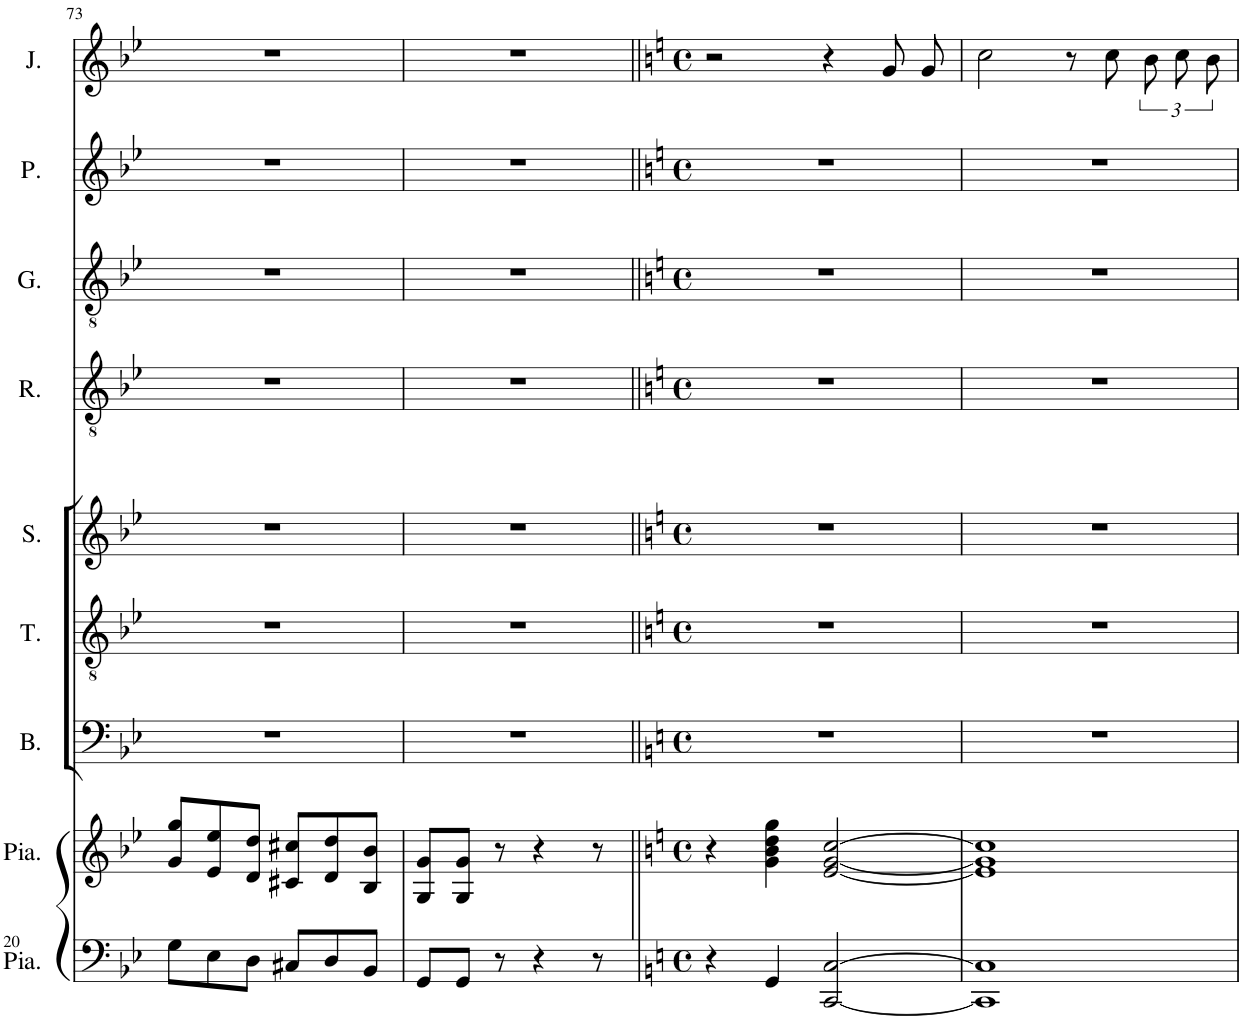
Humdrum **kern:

**kern	**kern	**kern	**kern	**kern	**kern	**kern	**kern	**kern
*part9	*part8	*part7	*part6	*part5	*part4	*part3	*part2	*part1
*staff9	*staff8	*staff7	*staff6	*staff5	*staff4	*staff3	*staff2	*staff1
*I"Piano	*I"Piano	*I"Bass	*I"Ténor	*I"Sopranis	*I"Raphaël	*I"Galuchet	*I"Mme Palestine	*I"Jeanne
*I'Pia.	*I'Pia.	*I'B.	*I'T.	*I'S.	*I'R.	*I'G.	*I'P.	*I'J.
!!LO:PB:g=z
*clefF4	*clefG2	*clefF4	*clefGv2	*clefG2	*clefGv2	*clefGv2	*clefG2	*clefG2
*	*	*	*	*Trd1c2	*Trd12c21	*	*Trd5c9	*
*k[b-e-]	*k[b-e-]	*k[b-e-]	*k[b-e-]	*k[b-e-]	*k[b-e-]	*k[b-e-]	*k[b-e-]	*k[b-e-]
*M6/8	*M6/8	*M6/8	*M6/8	*M6/8	*M6/8	*M6/8	*M6/8	*M6/8
=73	=73	=73	=73	=73	=73	=73	=73	=73
8G\L	8g/ 8gg/L	2.r	2.r	2.r	2.r	2.r	2.r	2.r
8E-\	8e-/ 8ee-/	.	.	.	.	.	.	.
8D\J	8d/ 8dd/J	.	.	.	.	.	.	.
8C#X/L	8c#X/ 8cc#X/L	.	.	.	.	.	.	.
8D/	8d/ 8dd/	.	.	.	.	.	.	.
8BB-/J	8B-/ 8b-/J	.	.	.	.	.	.	.
=74	=74	=74	=74	=74	=74	=74	=74	=74
8GG/L	8G/ 8g/L	2.r	2.r	2.r	2.r	2.r	2.r	2.r
8GG/J	8G/ 8g/J	.	.	.	.	.	.	.
8r	8r	.	.	.	.	.	.	.
4r	4r	.	.	.	.	.	.	.
8r	8r	.	.	.	.	.	.	.
=75||	=75||	=75||	=75||	=75||	=75||	=75||	=75||	=75||
*k[]	*k[]	*k[]	*k[]	*k[]	*k[]	*k[]	*k[]	*k[]
*M4/4	*M4/4	*M4/4	*M4/4	*M4/4	*M4/4	*M4/4	*M4/4	*M4/4
*met(c)	*met(c)	*met(c)	*met(c)	*met(c)	*met(c)	*met(c)	*met(c)	*met(c)
4r	4r	1r	1r	1r	1r	1r	1r	2r
4GG/	4g\ 4b\ 4dd\ 4gg\	.	.	.	.	.	.	.
[2CC/ [2C/	[2e/ [2g/ [2cc/	.	.	.	.	.	.	4r
.	.	.	.	.	.	.	.	8g/L
.	.	.	.	.	.	.	.	8g/J
=76	=76	=76	=76	=76	=76	=76	=76	=76
1CC] 1C]	1e] 1g] 1cc]	1r	1r	1r	1r	1r	1r	2cc\
.	.	.	.	.	.	.	.	8r
.	.	.	.	.	.	.	.	8cc\
.	.	.	.	.	.	.	.	12b\L
.	.	.	.	.	.	.	.	12cc\
.	.	.	.	.	.	.	.	12b\J
=	=	=	=	=	=	=	=	=
*-	*-	*-	*-	*-	*-	*-	*-	*-
